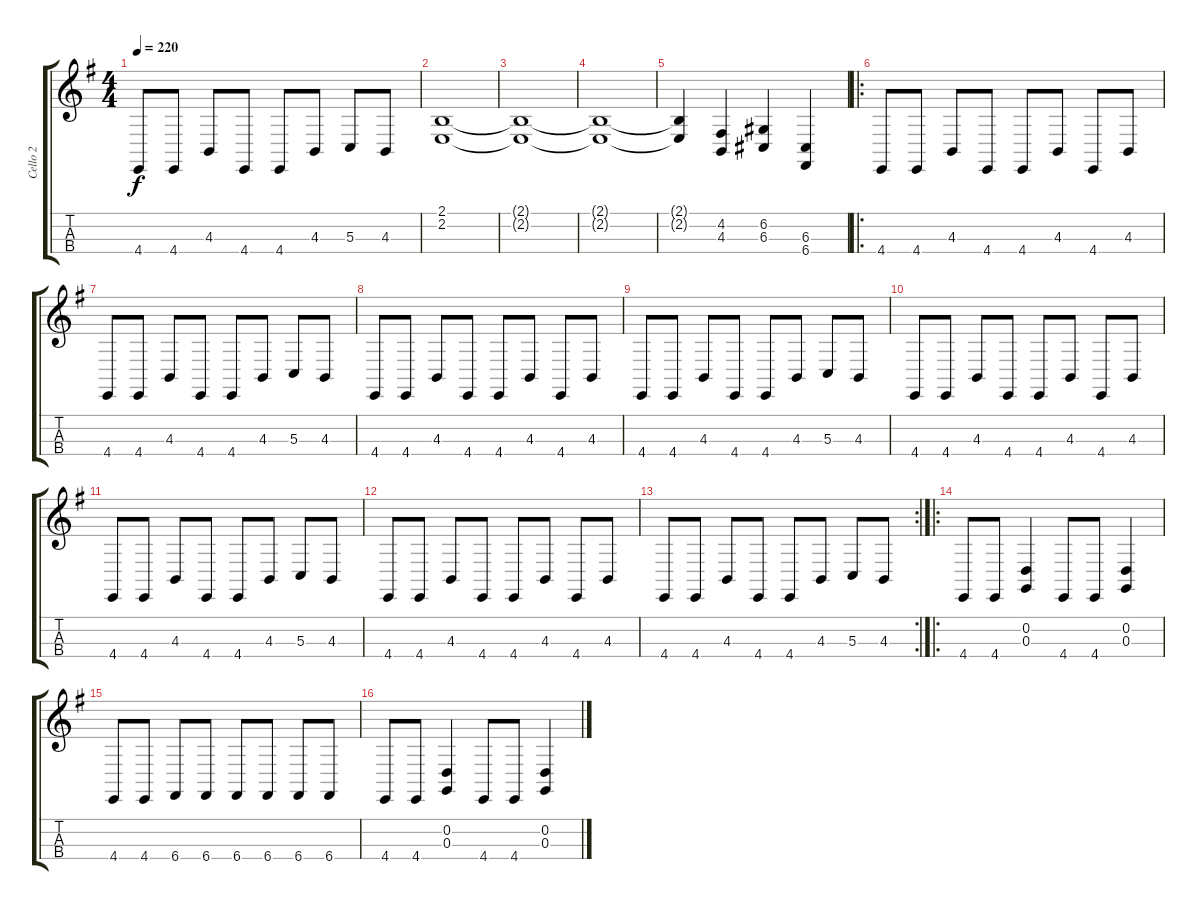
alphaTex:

\track ("Cello 2" "Cello 2") {instrument cello}
\staff {score tabs}
\tuning (A3 D3 G2 C2) {hide}
\ts (4 4)
\tempo 220
\clef g2
\ks g
4.4.8{dy f} 4.4.8 4.3.8 4.4.8 4.4.8 4.3.8 5.3.8 4.3.8 |
(2.1 2.2).1 |
(2.1{t} 2.2{t}).1 |
(2.1{t} 2.2{t}).1 |
(2.1{t} 2.2{t}).4 (4.2 4.3).4 (6.2 6.3).4 (6.3 6.4).4 |
\ro
4.4.8 4.4.8 4.3.8 4.4.8 4.4.8 4.3.8 4.4.8 4.3.8 |
4.4.8 4.4.8 4.3.8 4.4.8 4.4.8 4.3.8 5.3.8 4.3.8 |
4.4.8 4.4.8 4.3.8 4.4.8 4.4.8 4.3.8 4.4.8 4.3.8 |
4.4.8 4.4.8 4.3.8 4.4.8 4.4.8 4.3.8 5.3.8 4.3.8 |
4.4.8 4.4.8 4.3.8 4.4.8 4.4.8 4.3.8 4.4.8 4.3.8 |
4.4.8 4.4.8 4.3.8 4.4.8 4.4.8 4.3.8 5.3.8 4.3.8 |
4.4.8 4.4.8 4.3.8 4.4.8 4.4.8 4.3.8 4.4.8 4.3.8 |
\rc 2
4.4.8 4.4.8 4.3.8 4.4.8 4.4.8 4.3.8 5.3.8 4.3.8 |
\ro
4.4.8 4.4.8 (0.2 0.3).4 4.4.8 4.4.8 (0.2 0.3).4 |
4.4.8 4.4.8 6.4.8 6.4.8 6.4.8 6.4.8 6.4.8 6.4.8 |
4.4.8 4.4.8 (0.2 0.3).4 4.4.8 4.4.8 (0.2 0.3).4
